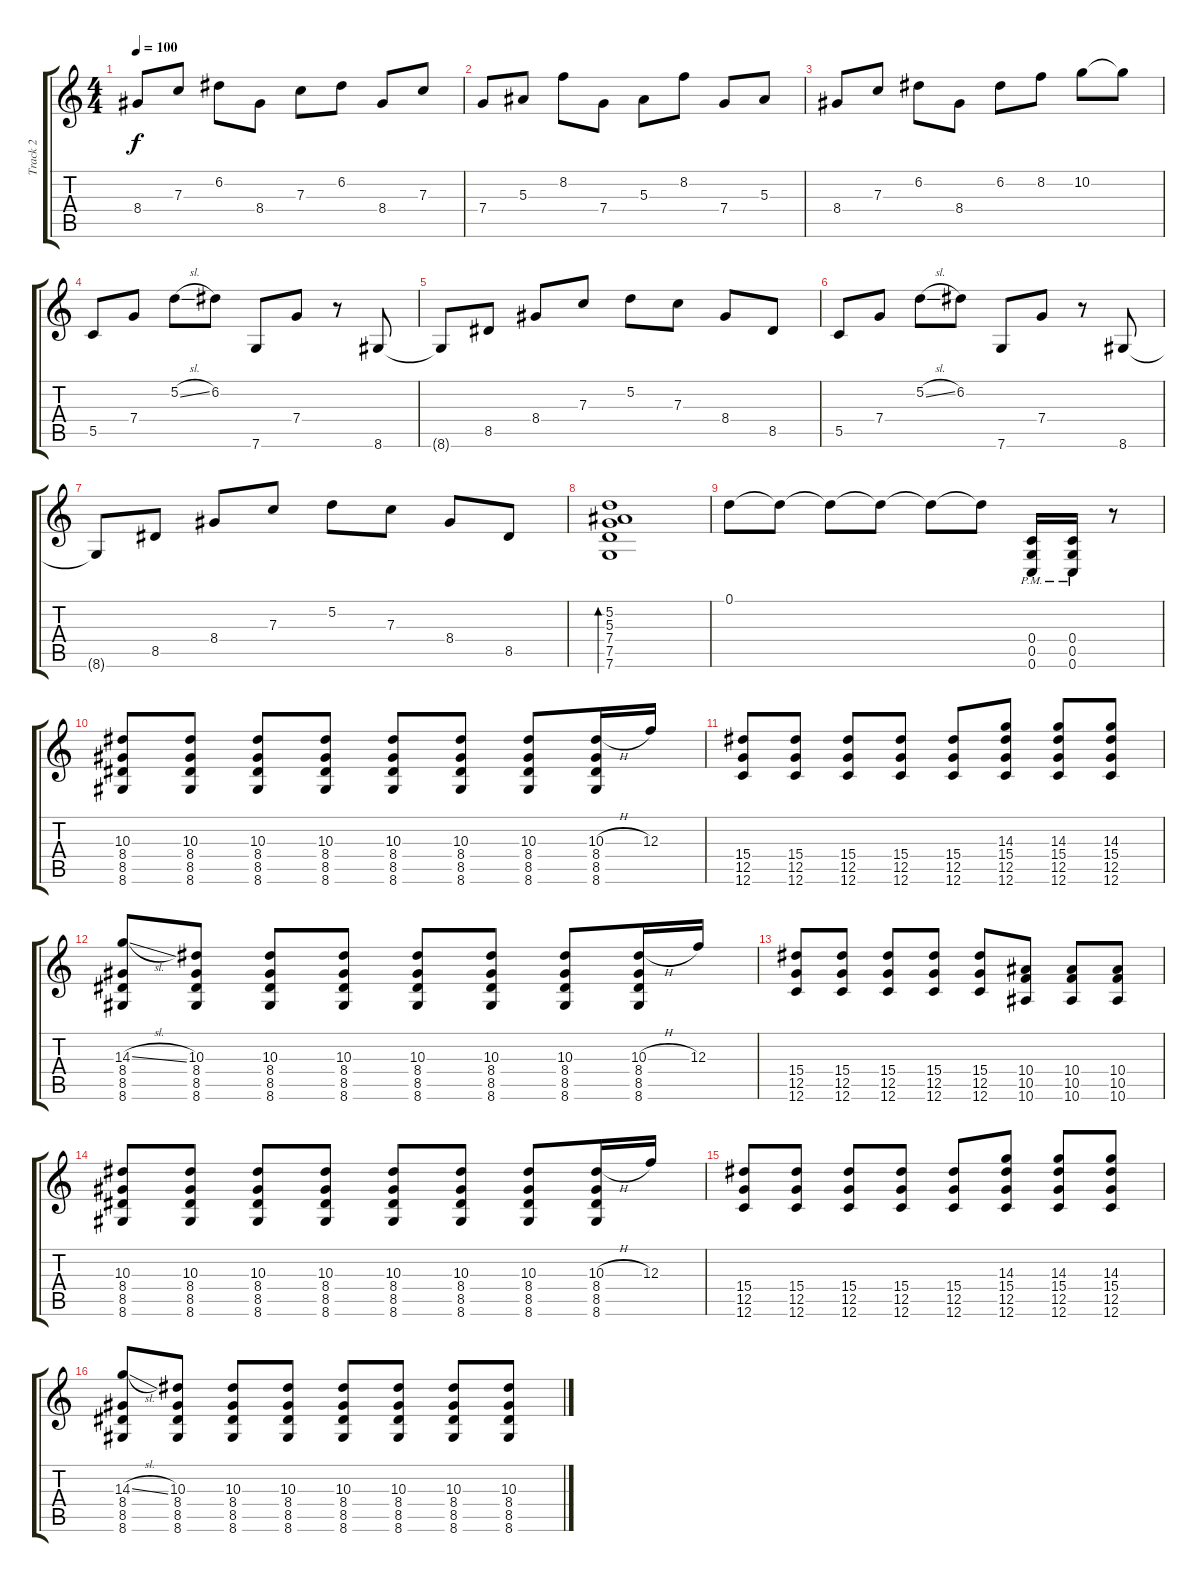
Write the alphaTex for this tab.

\track ("Track 2" "Track 2") {instrument distortionguitar}
\staff {score tabs}
\tuning (D4 A3 F3 C3 G2 C2) {hide}
\ts (4 4)
\tempo 100
\clef g2
\ks c
8.4.8{dy f} 7.3.8 6.2.8 8.4.8 7.3.8 6.2.8 8.4.8 7.3.8 |
7.4.8 5.3.8 8.2.8 7.4.8 5.3.8 8.2.8 7.4.8 5.3.8 |
8.4.8 7.3.8 6.2.8 8.4.8 6.2.8 8.2.8 10.2.8 10.2{t}.8 |
5.5.8 7.4.8 5.2{sl}.8 6.2.8 7.6.8 7.4.8 r.8 8.6.8 |
8.6{t}.8 8.5.8 8.4.8 7.3.8 5.2.8 7.3.8 8.4.8 8.5.8 |
5.5.8 7.4.8 5.2{sl}.8 6.2.8 7.6.8 7.4.8 r.8 8.6.8 |
8.6{t}.8 8.5.8 8.4.8 7.3.8 5.2.8 7.3.8 8.4.8 8.5.8 |
(5.2 5.3 7.4 7.5 7.6).1{bd 120} |
0.1.8 0.1{t}.8 0.1{t}.8 0.1{t}.8 0.1{t}.8 0.1{t}.8 (0.4{pm} 0.5{pm} 0.6{pm}).16{instrument overdrivenguitar} (0.4{pm} 0.5{pm} 0.6{pm}).16 r.8 |
(10.3 8.4 8.5 8.6).8 (10.3 8.4 8.5 8.6).8 (10.3 8.4 8.5 8.6).8 (10.3 8.4 8.5 8.6).8 (10.3 8.4 8.5 8.6).8 (10.3 8.4 8.5 8.6).8 (10.3 8.4 8.5 8.6).8 (10.3{h} 8.4 8.5 8.6).16 12.3.16 |
(15.4 12.5 12.6).8 (15.4 12.5 12.6).8 (15.4 12.5 12.6).8 (15.4 12.5 12.6).8 (15.4 12.5 12.6).8 (14.3 15.4 12.5 12.6).8 (14.3 15.4 12.5 12.6).8 (14.3 15.4 12.5 12.6).8 |
(14.3{sl} 8.4 8.5 8.6).8 (10.3 8.4 8.5 8.6).8 (10.3 8.4 8.5 8.6).8 (10.3 8.4 8.5 8.6).8 (10.3 8.4 8.5 8.6).8 (10.3 8.4 8.5 8.6).8 (10.3 8.4 8.5 8.6).8 (10.3{h} 8.4 8.5 8.6).16 12.3.16 |
(15.4 12.5 12.6).8 (15.4 12.5 12.6).8 (15.4 12.5 12.6).8 (15.4 12.5 12.6).8 (15.4 12.5 12.6).8 (10.4 10.5 10.6).8 (10.4 10.5 10.6).8 (10.4 10.5 10.6).8 |
(10.3 8.4 8.5 8.6).8 (10.3 8.4 8.5 8.6).8 (10.3 8.4 8.5 8.6).8 (10.3 8.4 8.5 8.6).8 (10.3 8.4 8.5 8.6).8 (10.3 8.4 8.5 8.6).8 (10.3 8.4 8.5 8.6).8 (10.3{h} 8.4 8.5 8.6).16 12.3.16 |
(15.4 12.5 12.6).8 (15.4 12.5 12.6).8 (15.4 12.5 12.6).8 (15.4 12.5 12.6).8 (15.4 12.5 12.6).8 (14.3 15.4 12.5 12.6).8 (14.3 15.4 12.5 12.6).8 (14.3 15.4 12.5 12.6).8 |
(14.3{sl} 8.4 8.5 8.6).8 (10.3 8.4 8.5 8.6).8 (10.3 8.4 8.5 8.6).8 (10.3 8.4 8.5 8.6).8 (10.3 8.4 8.5 8.6).8 (10.3 8.4 8.5 8.6).8 (10.3 8.4 8.5 8.6).8 (10.3 8.4 8.5 8.6).8
